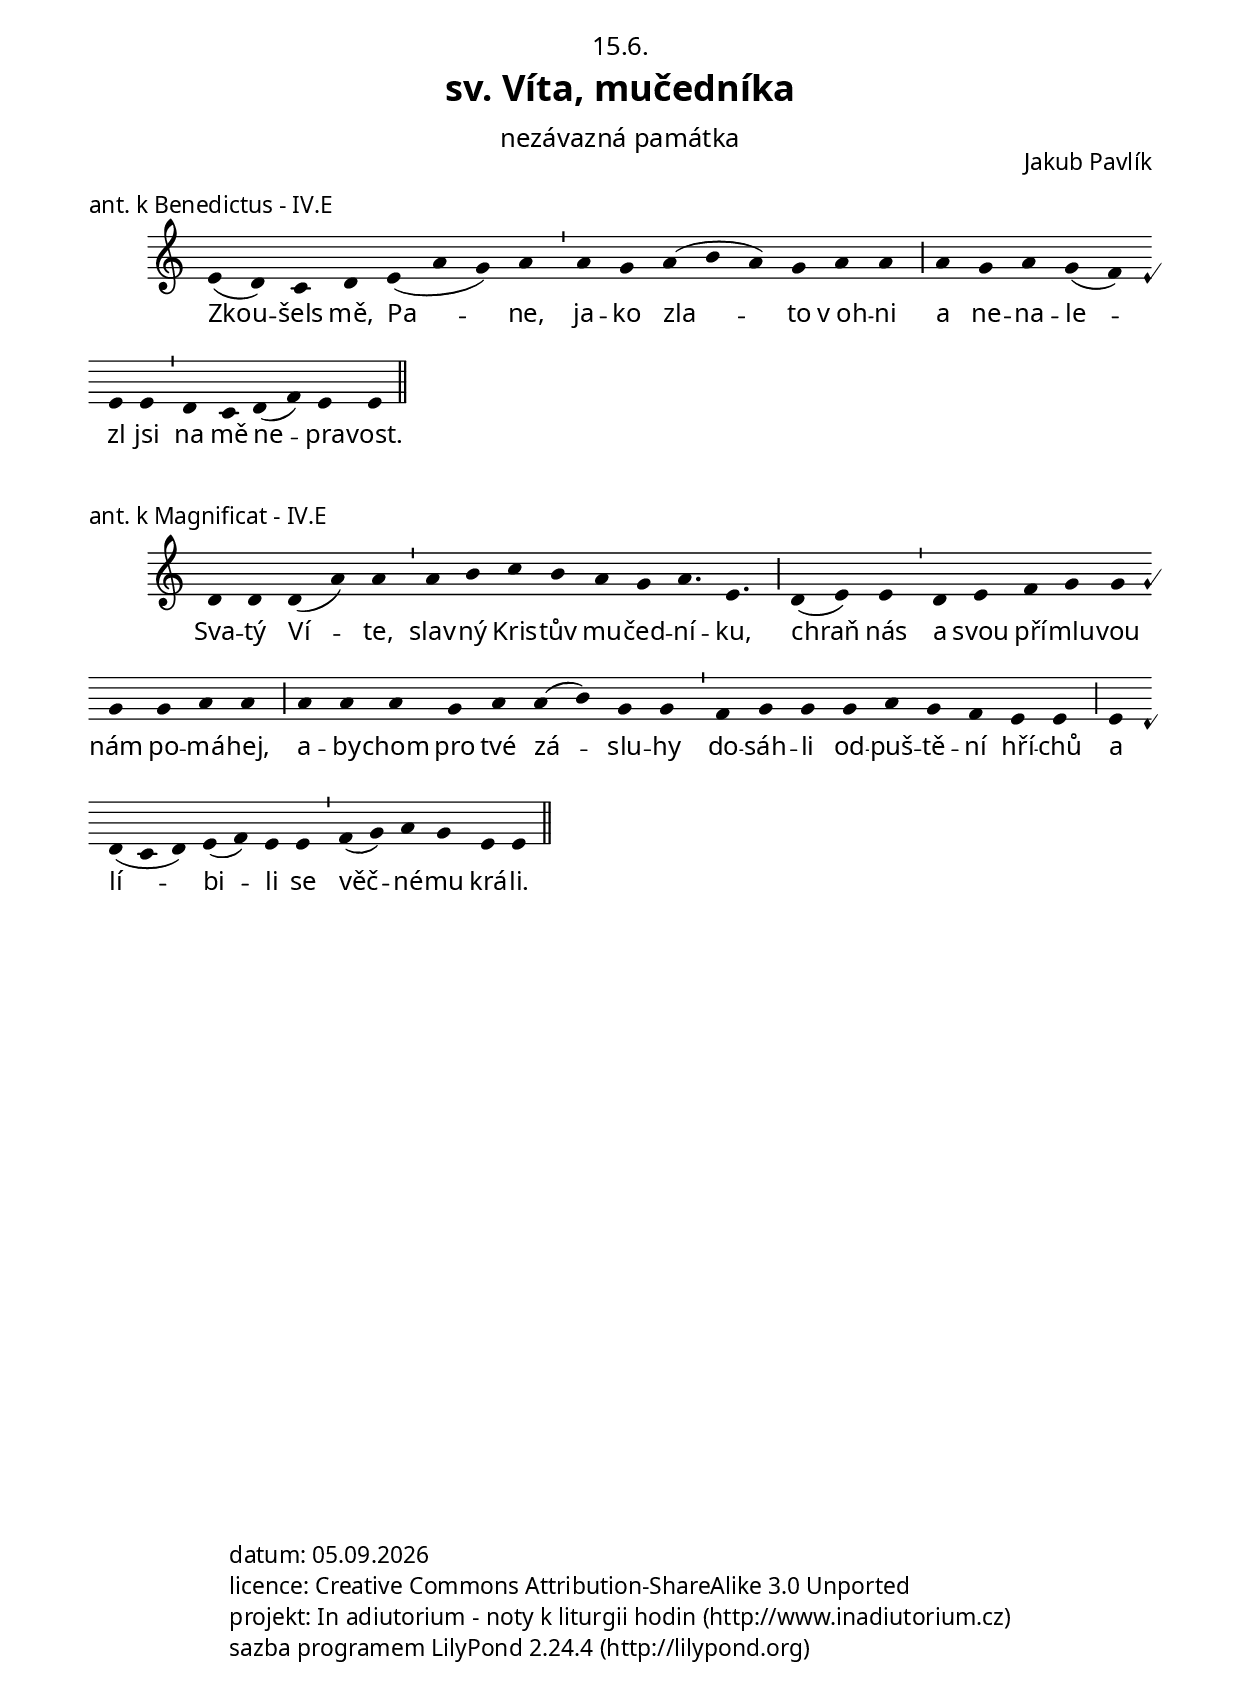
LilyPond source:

\version "2.15.37"

\include "../spolecne.ly"

\header {
  title = \markup\titleSvatek
            "sv. Víta, mučedníka"
            "nezávazná památka"
            15.6.
  composer = "Jakub Pavlík"
}

\score {
  \relative c' {
    \choralniRezim
    e4( d) c d e( a g) a \barMin
    a g a( b a) g a a \barMaior
    a g a g( f) e e \barMin
    d c d( f) e e \barFinalis
  }
  \addlyrics {
    Zkou -- šels mě, Pa -- ne,
    ja -- ko zla -- to v_oh -- ni
    a ne -- na -- le -- zl jsi na mě ne -- pra -- vost.
  }
  \header {
    quid = "ant. k Benedictus"
    modus = "IV"
    differentia = "E"
    psalmus = ""
    id = "aben"
    piece = \markup {\sestavTitulekBezZalmu}
  }
}

\score {
  \relative c' {
    \choralniRezim
    d4 d d( a') a \barMin a b c b a g a4. e \barMaior
    d4( e) e \barMin d e f g g g g a a \barMaior
    a4 a a g a a( b) g g \barMin f g g g a g f e e \barMaior
    e d( c d) e( f) e e \barMin f( g) a g e e \barFinalis
  }
  \addlyrics {
    Sva -- tý Ví -- te,
    slav -- ný Kris -- tův mu -- čed -- ní -- ku,
    chraň nás a svou pří -- mlu -- vou nám po -- má -- hej,
    a -- by -- chom pro tvé zá -- slu -- hy
    do -- sáh -- li od -- puš -- tě -- ní hří -- chů
    a lí -- bi -- li se věč -- né -- mu krá -- li.
  }
  \header {
    quid = "ant. k Magnificat"
    modus = "IV"
    differentia = "E"
    psalmus = ""
    id = "amag"
    fons = "začátek podle antifony k Magnificat z pam. sv. Vojtěcha"
    fial = "sanktoral/0423vojtech.ly?zacatek&jiny_text"
    piece = \markup {\sestavTitulekBezZalmu}
  }
}